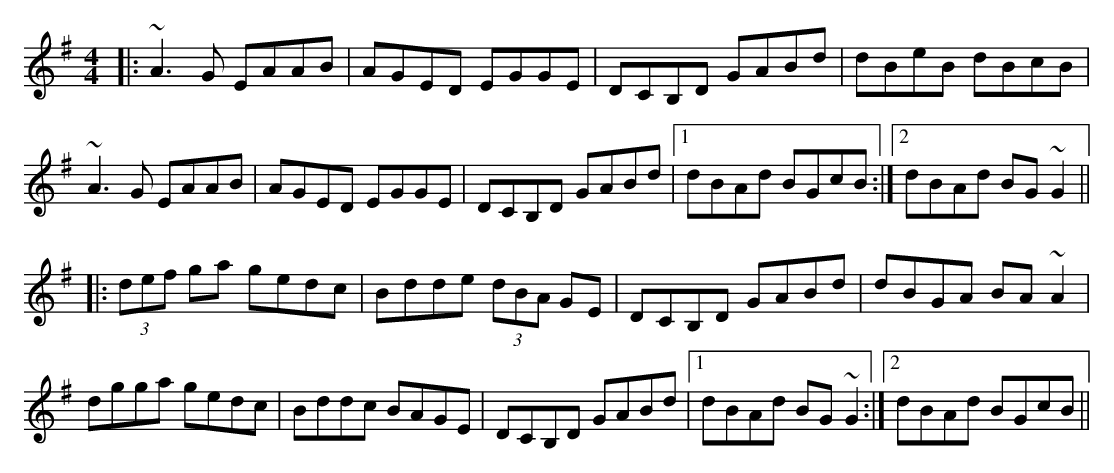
X:1
M:4/4
K:Ador
|:~A3G EAAB|AGED EGGE|DCB,D GABd|dBeB dBcB|
~A3G EAAB|AGED EGGE|DCB,D GABd|1 dBAd BGcB:|2 dBAd BG~G2||
|:(3def ga gedc|Bdde (3dBA GE|DCB,D GABd|dBGA BA~A2|
dgga gedc|Bddc BAGE|DCB,D GABd|1 dBAd BG~G2:|2 dBAd BGcB||
